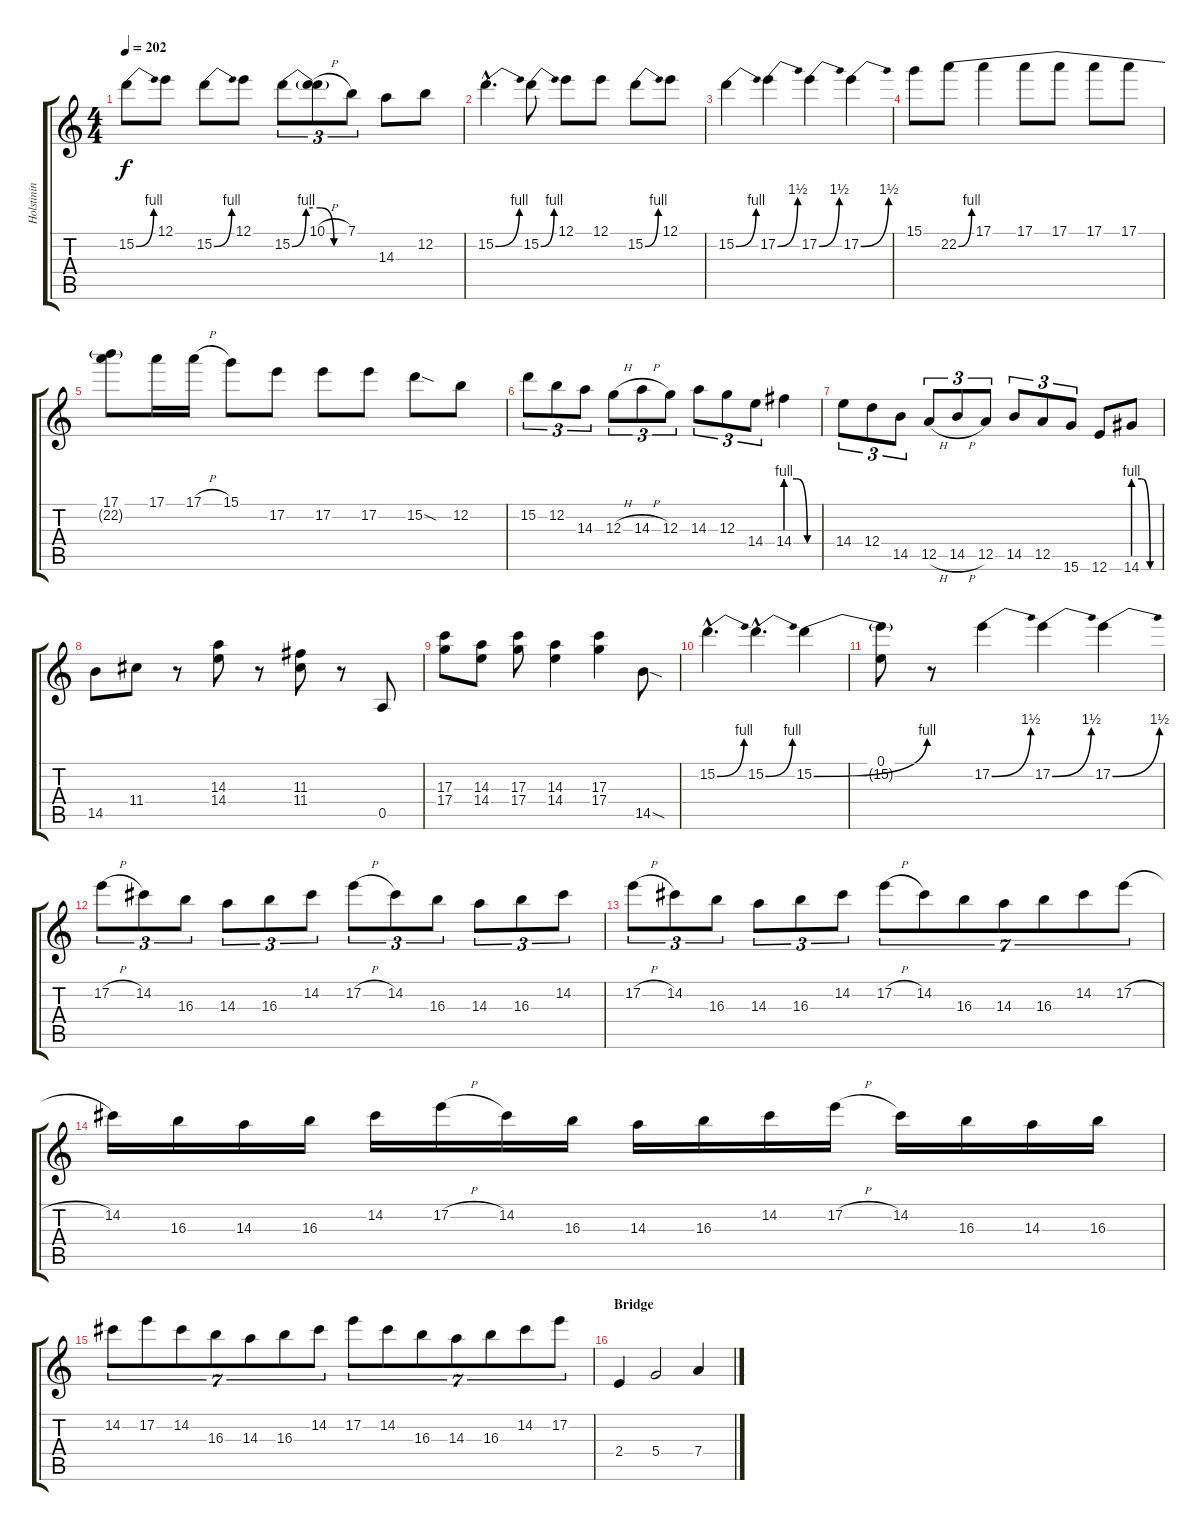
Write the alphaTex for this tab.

\track ("Holstinin" "Holstinin") {instrument distortionguitar}
\staff {score tabs}
\tuning (E4 B3 G3 D3 A2 E2) {hide}
\ts (4 4)
\tempo 202
\clef g2
\ks c
15.2{be (bend 0 0 60 4)}.8{dy f} 12.1.8 15.2{be (bend 0 0 60 4)}.8 12.1.8 15.2{be (custom 0 0 15 4 30 4 45 0 60 0)}.8{tu (3 2)} (10.1{h} 15.2{t}).8{tu (3 2)} 7.1.8{tu (3 2)} 14.3.8 12.2.8 |
15.2{be (bend 0 0 60 4) hac}.4{d} 15.2{be (bend 0 0 60 4)}.8 12.1.8 12.1.8 15.2{be (bend 0 0 60 4)}.8 12.1.8 |
15.2{be (bend 0 0 60 4)}.4 17.2{be (bend 0 0 60 6)}.4 17.2{be (bend 0 0 60 6)}.4 17.2{be (bend 0 0 60 6)}.4 |
15.1.8 22.2{be (bend 0 0 60 4)}.8 17.1.4 17.1.8 17.1.8 17.1.8 17.1.8 |
(17.1 22.2{t}).8 17.1.16 17.1{h}.16 15.1.8 17.2.8 17.2.8 17.2.8 15.2{sod}.8 12.2.8 |
15.2.8{tu (3 2)} 12.2.8{tu (3 2)} 14.3.8{tu (3 2)} 12.3{h}.8{tu (3 2)} 14.3{h}.8{tu (3 2)} 12.3.8{tu (3 2)} 14.3.8{tu (3 2)} 12.3.8{tu (3 2)} 14.4.8{tu (3 2)} 14.4{be (custom 0 4 20 4 40 0 60 0)}.4 |
14.4.8{tu (3 2)} 12.4.8{tu (3 2)} 14.5.8{tu (3 2)} 12.5{h}.8{tu (3 2)} 14.5{h}.8{tu (3 2)} 12.5.8{tu (3 2)} 14.5.8{tu (3 2)} 12.5.8{tu (3 2)} 15.6.8{tu (3 2)} 12.6.8 14.6{be (custom 0 4 20 4 40 0 60 0)}.8 |
14.5.8 11.4.8 r.8 (14.3 14.4).8 r.8 (11.3 11.4).8 r.8 0.5.8 |
(17.3 17.4).8 (14.3 14.4).8 (17.3 17.4).8 (14.3 14.4).4 (17.3 17.4).4 14.5{sod}.8 |
15.2{be (bend 0 0 60 4) hac}.4{d} 15.2{be (bend 0 0 60 4) hac}.4{d} 15.2{be (bend 0 0 60 4)}.4 |
(0.1 15.2{t}).8 r.8 17.2{be (bend 0 0 60 6)}.4 17.2{be (bend 0 0 60 6)}.4 17.2{be (bend 0 0 60 6)}.4 |
17.2{h}.8{tu (3 2)} 14.2.8{tu (3 2)} 16.3.8{tu (3 2)} 14.3.8{tu (3 2)} 16.3.8{tu (3 2)} 14.2.8{tu (3 2)} 17.2{h}.8{tu (3 2)} 14.2.8{tu (3 2)} 16.3.8{tu (3 2)} 14.3.8{tu (3 2)} 16.3.8{tu (3 2)} 14.2.8{tu (3 2)} |
17.2{h}.8{tu (3 2)} 14.2.8{tu (3 2)} 16.3.8{tu (3 2)} 14.3.8{tu (3 2)} 16.3.8{tu (3 2)} 14.2.8{tu (3 2)} 17.2{h}.8{tu (7 4)} 14.2.8{tu (7 4)} 16.3.8{tu (7 4)} 14.3.8{tu (7 4)} 16.3.8{tu (7 4)} 14.2.8{tu (7 4)} 17.2{h}.8{tu (7 4)} |
14.2.16 16.3.16 14.3.16 16.3.16 14.2.16 17.2{h}.16 14.2.16 16.3.16 14.3.16 16.3.16 14.2.16 17.2{h}.16 14.2.16 16.3.16 14.3.16 16.3.16 |
14.2.8{tu (7 4)} 17.2.8{tu (7 4)} 14.2.8{tu (7 4)} 16.3.8{tu (7 4)} 14.3.8{tu (7 4)} 16.3.8{tu (7 4)} 14.2.8{tu (7 4)} 17.2.8{tu (7 4)} 14.2.8{tu (7 4)} 16.3.8{tu (7 4)} 14.3.8{tu (7 4)} 16.3.8{tu (7 4)} 14.2.8{tu (7 4)} 17.2.8{tu (7 4)} |
\section ("" "Bridge")
2.4.4{volume 14} 5.4.2 7.4.4
